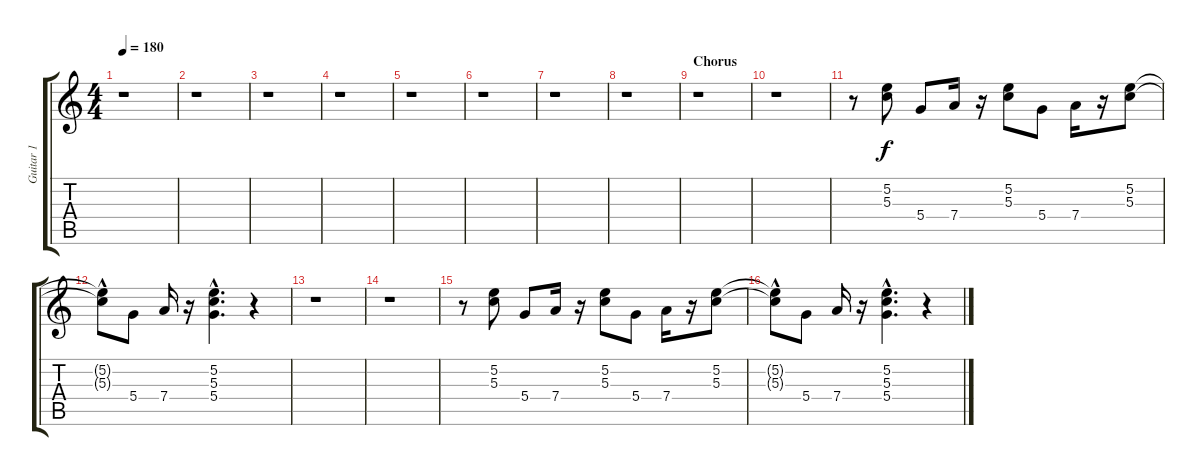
\track ("Guitar 1" "Guitar 1") {instrument distortionguitar}
\staff {score tabs}
\tuning (E4 B3 G3 D3 A2 E2) {hide}
\ts (4 4)
\tempo 180
\clef g2
\ks c
r.1{dy f} |
r.1 |
r.1 |
r.1 |
r.1 |
r.1 |
r.1 |
r.1 |
\section ("" "Chorus")
r.1 |
r.1 |
r.8 (5.2 5.3).8 5.4.8 7.4.16 r.16 (5.2 5.3).8 5.4.8 7.4.16 r.16 (5.2 5.3).8 |
(5.2{hac t} 5.3{t}).8 5.4.8 7.4.16 r.16 (5.2{hac} 5.3{hac} 5.4{hac}).4{d} r.4 |
r.1 |
r.1 |
r.8 (5.2 5.3).8 5.4.8 7.4.16 r.16 (5.2 5.3).8 5.4.8 7.4.16 r.16 (5.2 5.3).8 |
(5.2{hac t} 5.3{t}).8 5.4.8 7.4.16 r.16 (5.2{hac} 5.3{hac} 5.4{hac}).4{d} r.4
